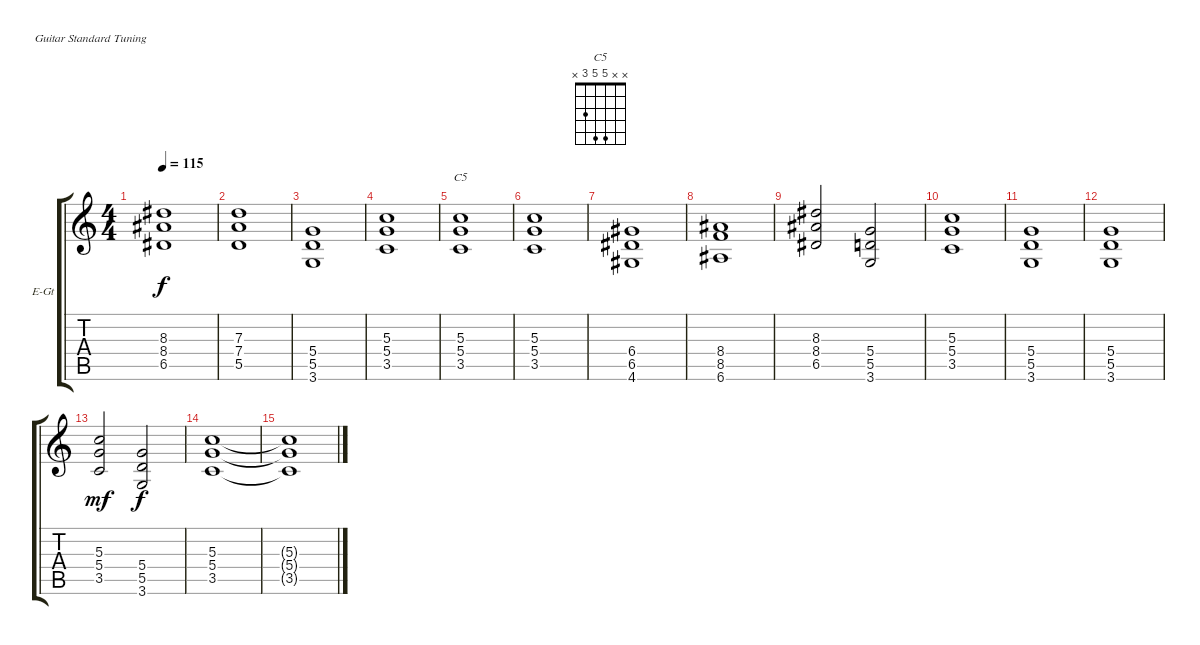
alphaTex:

\bracketExtendMode groupsimilarinstruments
\firstSystemTrackNameOrientation horizontal
\otherSystemsTrackNameOrientation horizontal
\track ("Ðèòì" "E-Gt") {instrument distortionguitar}
\staff {score tabs}
\tuning (E4 B3 G3 D3 A2 E2)
\chord ("C5" x x 5 5 3 x)
\ts (4 4)
\tempo 115
\clef g2
\ks c
(8.3 8.4 6.5).1{dy f} |
(7.3 7.4 5.5).1 |
(5.4 5.5 3.6).1 |
(5.3 5.4 3.5).1 |
(5.3 5.4 3.5).1{ch "C5"} |
(5.3 5.4 3.5).1 |
(6.4 6.5 4.6).1 |
(8.4 8.5 6.6).1 |
(8.3 8.4 6.5).2 (5.4 5.5 3.6).2 |
(5.3 5.4 3.5).1 |
(5.4 5.5 3.6).1 |
(5.4 5.5 3.6).1 |
(5.3 5.4 3.5).2{dy mf} (5.4 5.5 3.6).2{dy f} |
(5.3 5.4 3.5).1 |
(5.3{t} 5.4{t} 3.5{t}).1
